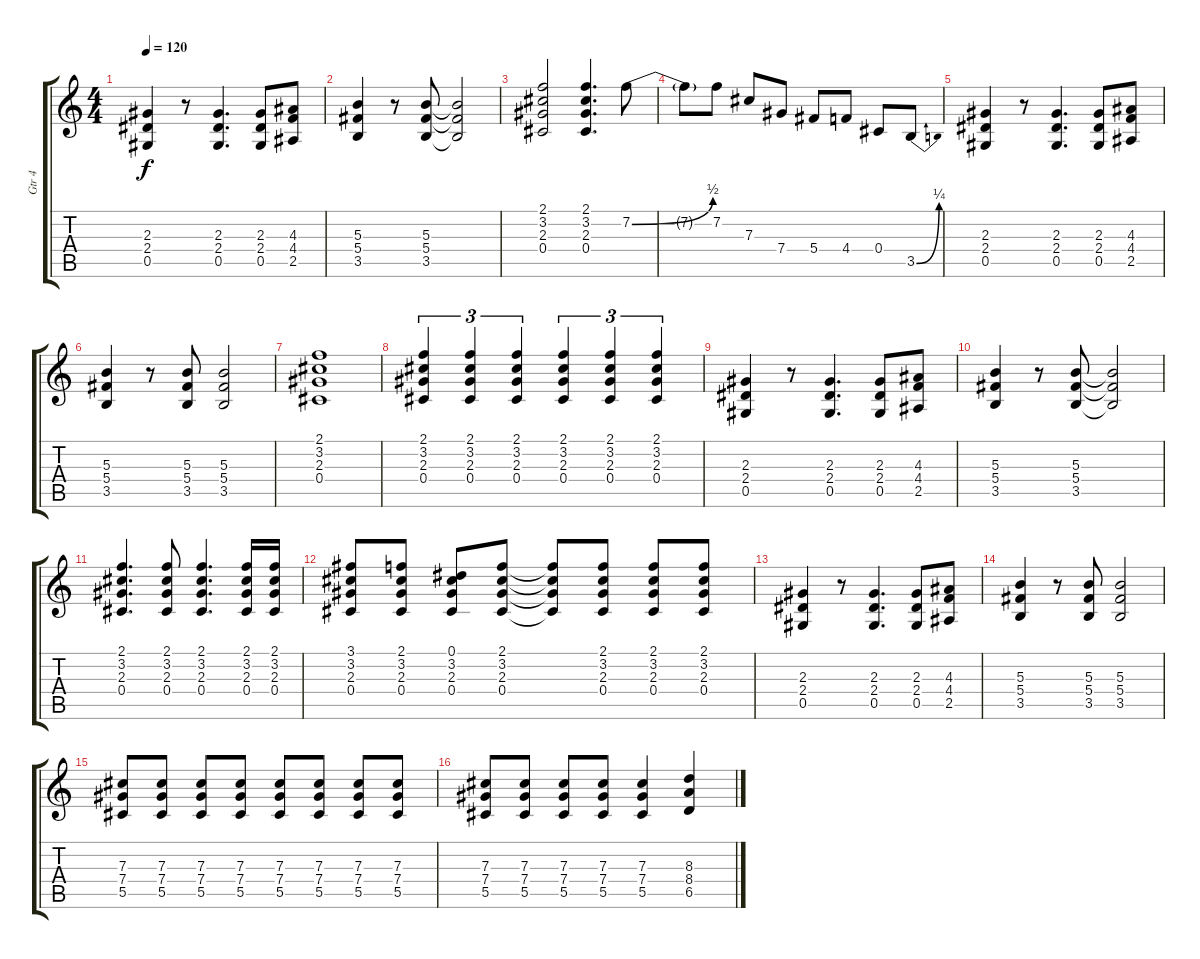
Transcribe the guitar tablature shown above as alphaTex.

\track ("Gtr 4" "Gtr 4") {instrument electricguitarclean}
\staff {score tabs}
\tuning (Eb4 Bb3 Gb3 Db3 Ab2 Eb2) {hide}
\ts (4 4)
\tempo 120
\clef g2
\ks c
(2.3 2.4 0.5).4{dy f} r.8 (2.3 2.4 0.5).4{d} (2.3 2.4 0.5).8 (4.3 4.4 2.5).8 |
(5.3 5.4 3.5).4 r.8 (5.3 5.4 3.5).8 (5.3{t} 5.4{t} 3.5{t}).2 |
(2.1 3.2 2.3 0.4).2 (2.1 3.2 2.3 0.4).4{d} 7.2{be (bend 0 0 60 2)}.8 |
7.2{t}.8 7.2.8 7.3.8 7.4.8 5.4.8 4.4.8 0.4.8 3.5{be (bend 0 0 60 1)}.8 |
(2.3 2.4 0.5).4 r.8 (2.3 2.4 0.5).4{d} (2.3 2.4 0.5).8 (4.3 4.4 2.5).8 |
(5.3 5.4 3.5).4 r.8 (5.3 5.4 3.5).8 (5.3 5.4 3.5).2 |
(2.1 3.2 2.3 0.4).1 |
(2.1 3.2 2.3 0.4).4{tu (3 2)} (2.1 3.2 2.3 0.4).4{tu (3 2)} (2.1 3.2 2.3 0.4).4{tu (3 2)} (2.1 3.2 2.3 0.4).4{tu (3 2)} (2.1 3.2 2.3 0.4).4{tu (3 2)} (2.1 3.2 2.3 0.4).4{tu (3 2)} |
(2.3 2.4 0.5).4 r.8 (2.3 2.4 0.5).4{d} (2.3 2.4 0.5).8 (4.3 4.4 2.5).8 |
(5.3 5.4 3.5).4 r.8 (5.3 5.4 3.5).8 (5.3{t} 5.4{t} 3.5{t}).2 |
(2.1 3.2 2.3 0.4).4{d} (2.1 3.2 2.3 0.4).8 (2.1 3.2 2.3 0.4).4{d} (2.1 3.2 2.3 0.4).16 (2.1 3.2 2.3 0.4).16 |
(3.1 3.2 2.3 0.4).8 (2.1 3.2 2.3 0.4).8 (0.1 3.2 2.3 0.4).8 (2.1 3.2 2.3 0.4).8 (2.1{t} 3.2{t} 2.3{t} 0.4{t}).8 (2.1 3.2 2.3 0.4).8 (2.1 3.2 2.3 0.4).8 (2.1 3.2 2.3 0.4).8 |
(2.3 2.4 0.5).4 r.8 (2.3 2.4 0.5).4{d} (2.3 2.4 0.5).8 (4.3 4.4 2.5).8 |
(5.3 5.4 3.5).4 r.8 (5.3 5.4 3.5).8 (5.3 5.4 3.5).2 |
(7.3 7.4 5.5).8 (7.3 7.4 5.5).8 (7.3 7.4 5.5).8 (7.3 7.4 5.5).8 (7.3 7.4 5.5).8 (7.3 7.4 5.5).8 (7.3 7.4 5.5).8 (7.3 7.4 5.5).8 |
(7.3 7.4 5.5).8 (7.3 7.4 5.5).8 (7.3 7.4 5.5).8 (7.3 7.4 5.5).8 (7.3 7.4 5.5).4 (8.3 8.4 6.5).4
